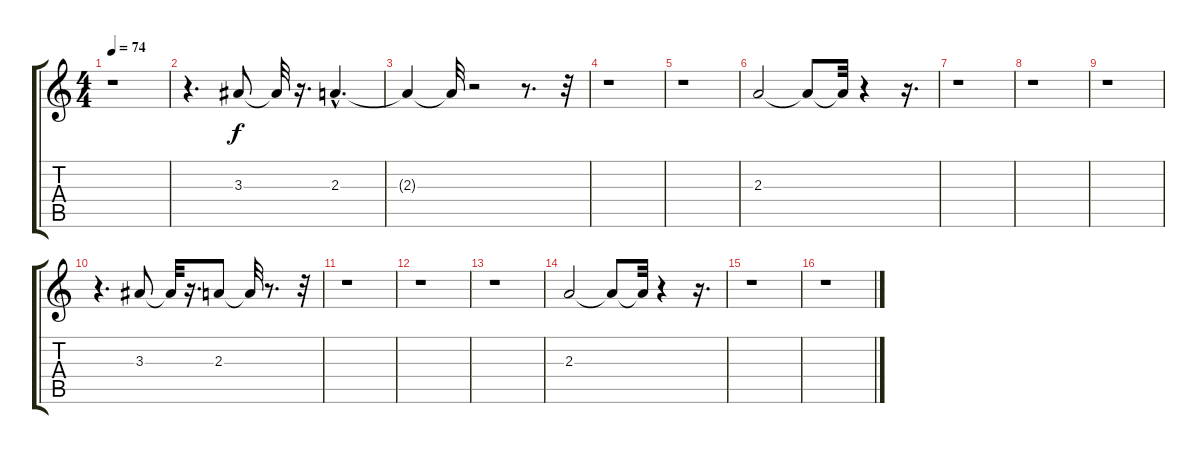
\track "" {instrument acousticguitarsteel}
\staff {score tabs}
\tuning (E4 B3 G3 D3 A2 E2) {hide}
\ts (4 4)
\tempo 74
\clef g2
\ks c
r.1{dy f instrument acousticguitarsteel} |
r.4{d} 3.3.8 3.3{t}.32 r.16{d} 2.3{hac}.4{d} |
2.3{t}.4 2.3{t}.32 r.2 r.8{d} r.32 |
r.1 |
r.1 |
2.3.2 2.3{t}.8 2.3{t}.32 r.4 r.16{d} |
r.1 |
r.1 |
r.1 |
r.4{d} 3.3.8 3.3{t}.32 r.16{d} 2.3.8 2.3{t}.32 r.8{d} r.32 |
r.1 |
r.1 |
r.1 |
2.3.2 2.3{t}.8 2.3{t}.32 r.4 r.16{d} |
r.1 |
r.1
